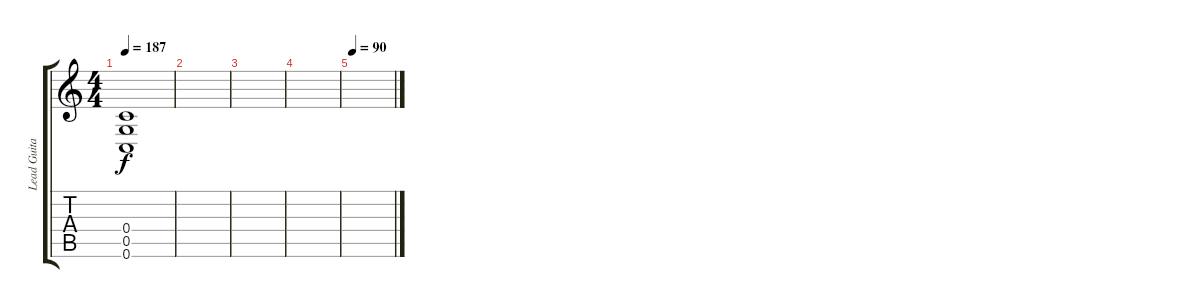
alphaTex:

\track ("Lead Guitar" "Lead Guita") {instrument overdrivenguitar}
\staff {score tabs}
\tuning (D4 A3 F3 C3 G2 C2) {hide}
\ts (4 4)
\tempo 187
\clef g2
\ks c
(0.4{t} 0.5{t} 0.6{t}).1{dy f} |
|
|
|
\tempo 90
